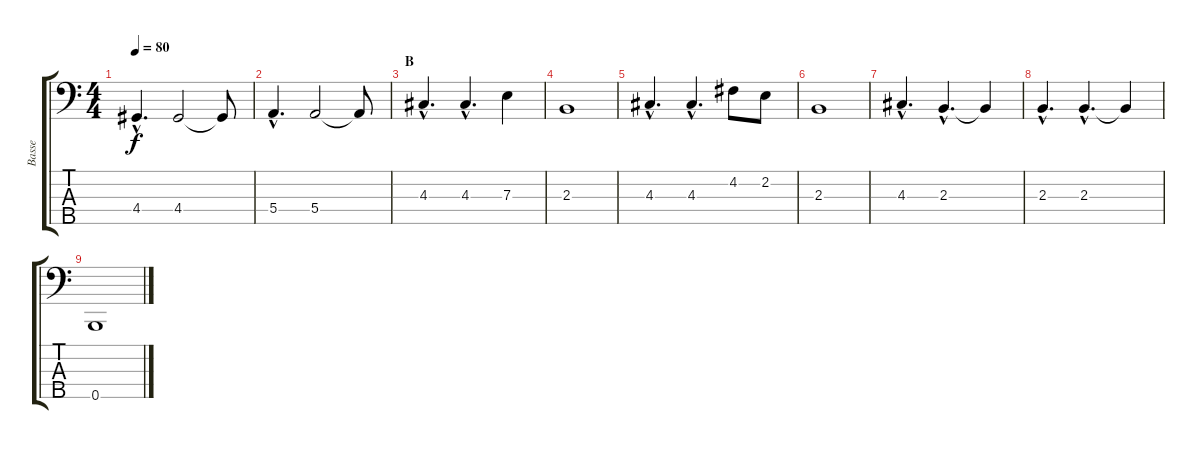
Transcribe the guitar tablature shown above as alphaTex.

\track ("Basse" "Basse") {instrument fretlessbass}
\staff {score tabs}
\tuning (G2 D2 A1 E1 B0) {hide}
\ts (4 4)
\tempo 80
\clef f4
\ks c
4.4{hac}.4{d dy f} 4.4.2 4.4{t}.8 |
5.4{hac}.4{d} 5.4.2 5.4{t}.8 |
\section ("" "B")
4.3{hac}.4{d} 4.3{hac}.4{d} 7.3.4 |
2.3.1 |
4.3{hac}.4{d} 4.3{hac}.4{d} 4.2.8 2.2.8 |
2.3.1 |
4.3{hac}.4{d} 2.3{hac}.4{d} 2.3{t}.4 |
2.3{hac}.4{d} 2.3{hac}.4{d} 2.3{t}.4 |
0.5.1
